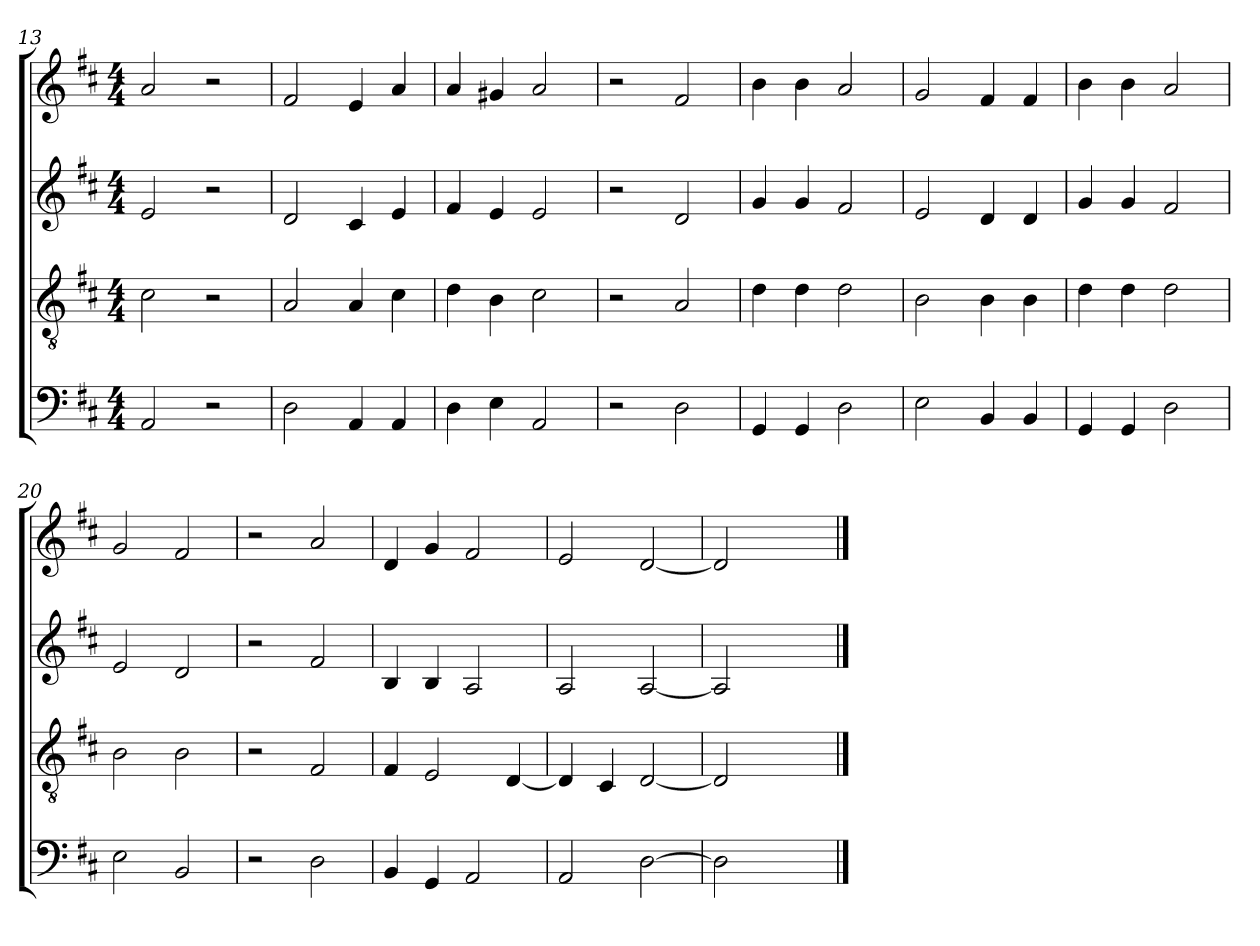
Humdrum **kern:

**kern	**kern	**kern	**kern
*part4	*part3	*part2	*part1
*staff4	*staff3	*staff2	*staff1
*clefF4	*clefGv2	*clefG2	*clefG2
*k[f#c#]	*k[f#c#]	*k[f#c#]	*k[f#c#]
*M4/4	*M4/4	*M4/4	*M4/4
=13	=13	=13	=13
2AA	2c#	2e	2a
2r	2r	2r	2r
=14	=14	=14	=14
2D	2A	2d	2f#
4AA	4A	4c#	4e
4AA	4c#	4e	4a
=15	=15	=15	=15
4D	4d	4f#	4a
4E	4B	4e	4g#X
2AA	2c#	2e	2a
=16	=16	=16	=16
2r	2r	2r	2r
2D	2A	2d	2f#
=17	=17	=17	=17
4GG	4d	4g	4b
4GG	4d	4g	4b
2D	2d	2f#	2a
=18	=18	=18	=18
2E	2B	2e	2g
4BB	4B	4d	4f#
4BB	4B	4d	4f#
=19	=19	=19	=19
4GG	4d	4g	4b
4GG	4d	4g	4b
2D	2d	2f#	2a
!!LO:LB:g=z
=20	=20	=20	=20
2E	2B	2e	2g
2BB	2B	2d	2f#
=21	=21	=21	=21
2r	2r	2r	2r
2D	2F#	2f#	2a
=22	=22	=22	=22
4BB	4F#	4B	4d
4GG	2E	4B	4g
2AA	.	2A	2f#
.	[4D	.	.
=23	=23	=23	=23
2AA	4D]	2A	2e
.	4C#	.	.
[2D	[2D	[2A	[2d
=24	=24	=24	=24
2D]	2D]	2A]	2d]
2ryy	2ryy	2ryy	2ryy
==	==	==	==
*-	*-	*-	*-
